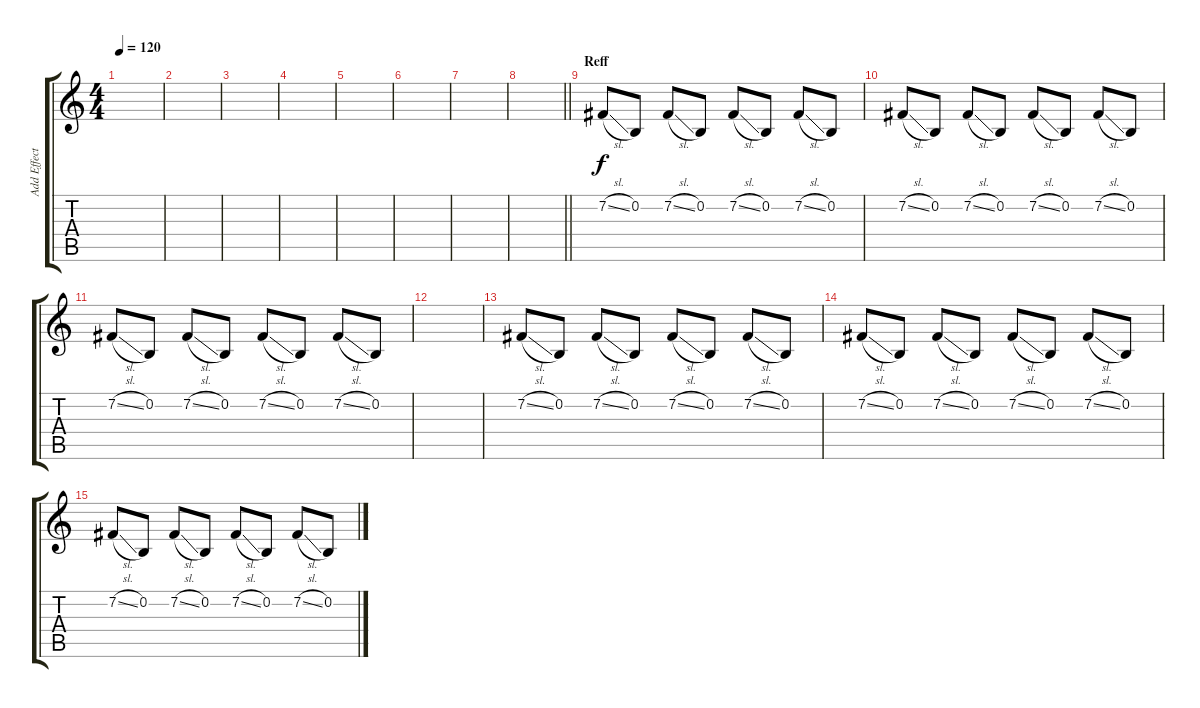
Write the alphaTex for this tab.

\track ("Add Effect" "Add Effect") {instrument fx7echoes}
\staff {score tabs}
\tuning (E4 B3 G3 D3 A2 E2) {hide}
\ts (4 4)
\tempo 120
\clef g2
\ks c
|
|
|
|
|
|
|
\barLineRight lightlight
|
\section ("" "Reff")
7.2{sl}.8 0.2.8 7.2{sl}.8 0.2.8 7.2{sl}.8 0.2.8 7.2{sl}.8 0.2.8 |
7.2{sl}.8 0.2.8 7.2{sl}.8 0.2.8 7.2{sl}.8 0.2.8 7.2{sl}.8 0.2.8 |
7.2{sl}.8 0.2.8 7.2{sl}.8 0.2.8 7.2{sl}.8 0.2.8 7.2{sl}.8 0.2.8 |
|
7.2{sl}.8 0.2.8 7.2{sl}.8 0.2.8 7.2{sl}.8 0.2.8 7.2{sl}.8 0.2.8 |
7.2{sl}.8 0.2.8 7.2{sl}.8 0.2.8 7.2{sl}.8 0.2.8 7.2{sl}.8 0.2.8 |
7.2{sl}.8 0.2.8 7.2{sl}.8 0.2.8 7.2{sl}.8 0.2.8 7.2{sl}.8 0.2.8
